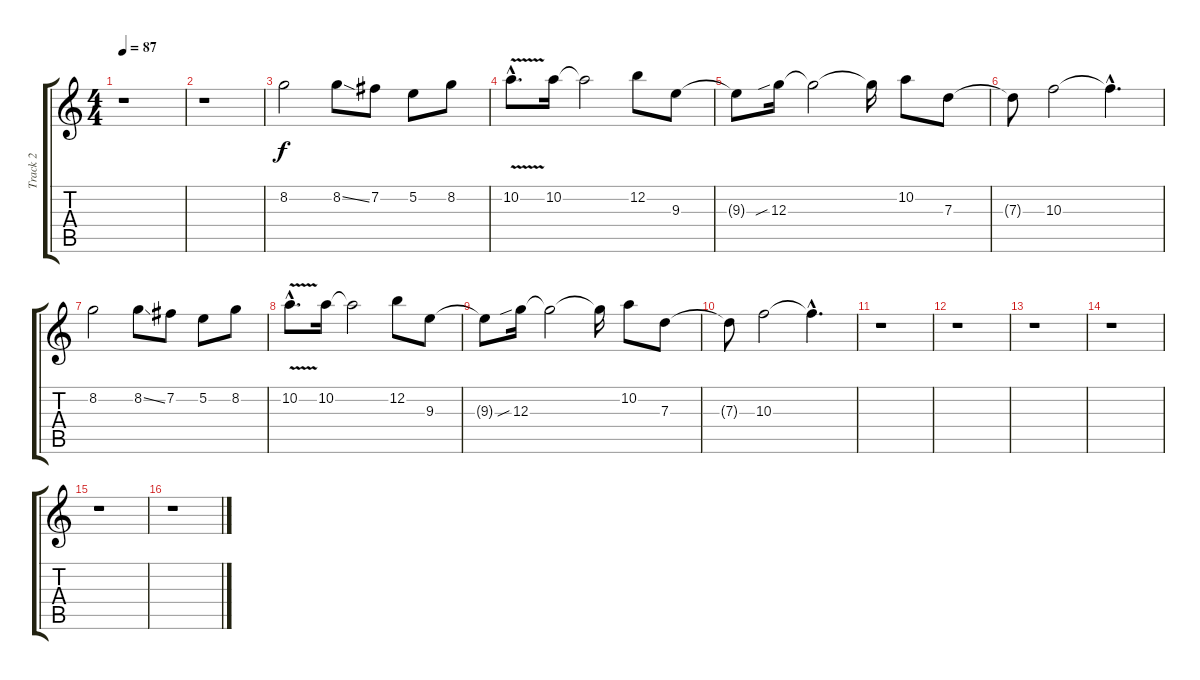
\track ("Track 2" "Track 2") {instrument overdrivenguitar}
\staff {score tabs}
\tuning (E4 B3 G3 D3 A2 E2) {hide}
\ts (4 4)
\tempo 87
\clef g2
\ks c
r.1{dy f} |
r.1 |
8.2.2 8.2{ss}.8 7.2.8 5.2.8 8.2.8 |
10.2{v hac}.8{d} 10.2.16 10.2{t}.2 12.2.8 9.3.8 |
9.3{t}.8 12.3{sib}.16 12.3{t}.2 12.3{t}.16 10.2.8 7.3.8 |
7.3{t}.8 10.3.2 10.3{hac t}.4{d} |
8.2.2 8.2{ss}.8 7.2.8 5.2.8 8.2.8 |
10.2{v hac}.8{d} 10.2.16 10.2{t}.2 12.2.8 9.3.8 |
9.3{t}.8 12.3{sib}.16 12.3{t}.2 12.3{t}.16 10.2.8 7.3.8 |
7.3{t}.8 10.3.2 10.3{hac t}.4{d} |
r.1 |
r.1 |
r.1 |
r.1 |
r.1 |
r.1
